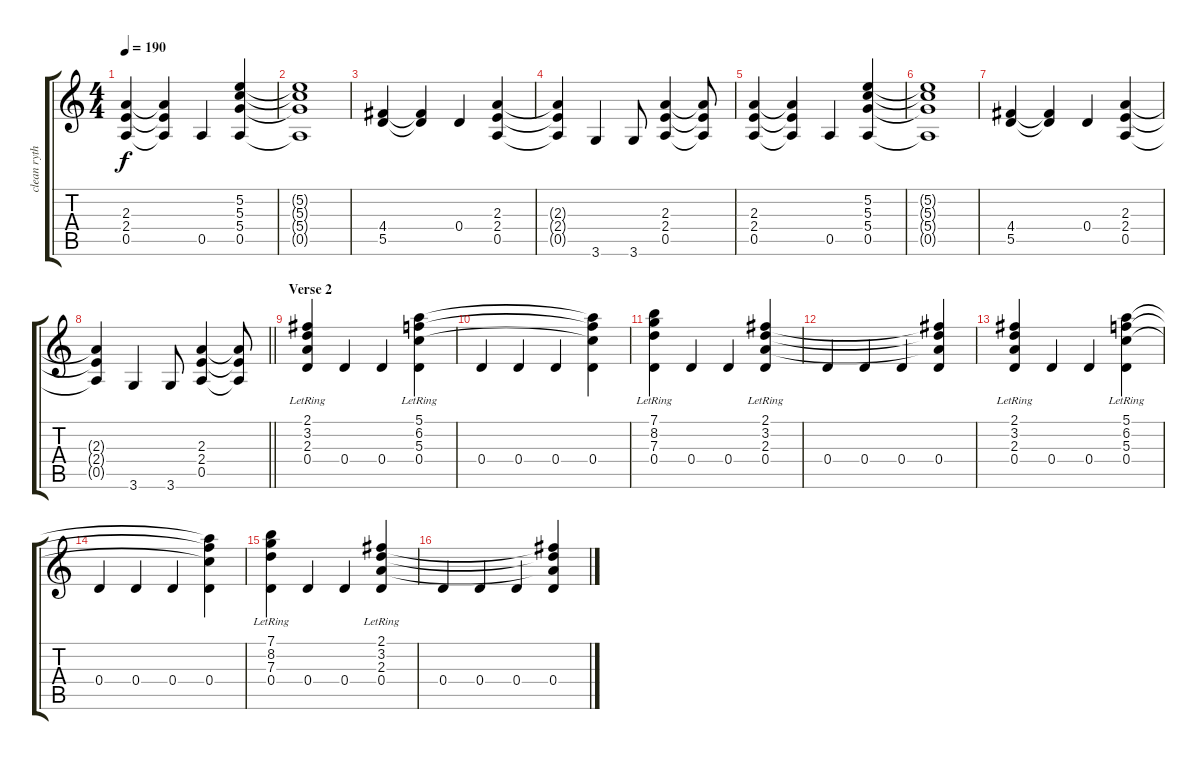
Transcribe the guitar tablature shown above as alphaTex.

\track ("clean rythm" "clean ryth") {instrument electricguitarjazz}
\staff {score tabs}
\tuning (E4 B3 G3 D3 A2 E2) {hide}
\ts (4 4)
\tempo 190
\clef g2
\ks c
(2.3 2.4 0.5).4{dy f} (2.3{t} 2.4{t} 0.5{t}).4 0.5.4 (5.2 5.3 5.4 0.5).4 |
(5.2{t} 5.3{t} 5.4{t} 0.5{t}).1 |
(4.4 5.5).4 (4.4{t} 5.5{t}).4 0.4.4 (2.3 2.4 0.5).4 |
(2.3{t} 2.4{t} 0.5{t}).4 3.6.4 3.6.8 (2.3 2.4 0.5).4 (2.3{t} 2.4{t} 0.5{t}).8 |
(2.3 2.4 0.5).4 (2.3{t} 2.4{t} 0.5{t}).4 0.5.4 (5.2 5.3 5.4 0.5).4 |
(5.2{t} 5.3{t} 5.4{t} 0.5{t}).1 |
(4.4 5.5).4 (4.4{t} 5.5{t}).4 0.4.4 (2.3 2.4 0.5).4 |
\barLineRight lightlight
(2.3{t} 2.4{t} 0.5{t}).4 3.6.4 3.6.8 (2.3 2.4 0.5).4 (2.3{t} 2.4{t} 0.5{t}).8 |
\section ("" "Verse 2")
(2.1{lr} 3.2{lr} 2.3{lr} 0.4).4 0.4.4 0.4.4 (5.1{lr} 6.2{lr} 5.3{lr} 0.4).4 |
0.4.4 0.4.4 0.4.4 (5.1{t} 6.2{t} 5.3{t} 0.4).4 |
(7.1{lr} 8.2{lr} 7.3{lr} 0.4).4 0.4.4 0.4.4 (2.1{lr} 3.2 2.3 0.4).4 |
0.4.4 0.4.4 0.4.4 (2.1{t} 3.2{t} 2.3{t} 0.4).4 |
(2.1{lr} 3.2{lr} 2.3{lr} 0.4).4 0.4.4 0.4.4 (5.1{lr} 6.2{lr} 5.3{lr} 0.4).4 |
0.4.4 0.4.4 0.4.4 (5.1{t} 6.2{t} 5.3{t} 0.4).4 |
(7.1{lr} 8.2{lr} 7.3{lr} 0.4).4 0.4.4 0.4.4 (2.1{lr} 3.2 2.3 0.4).4 |
0.4.4 0.4.4 0.4.4 (2.1{t} 3.2{t} 2.3{t} 0.4).4
